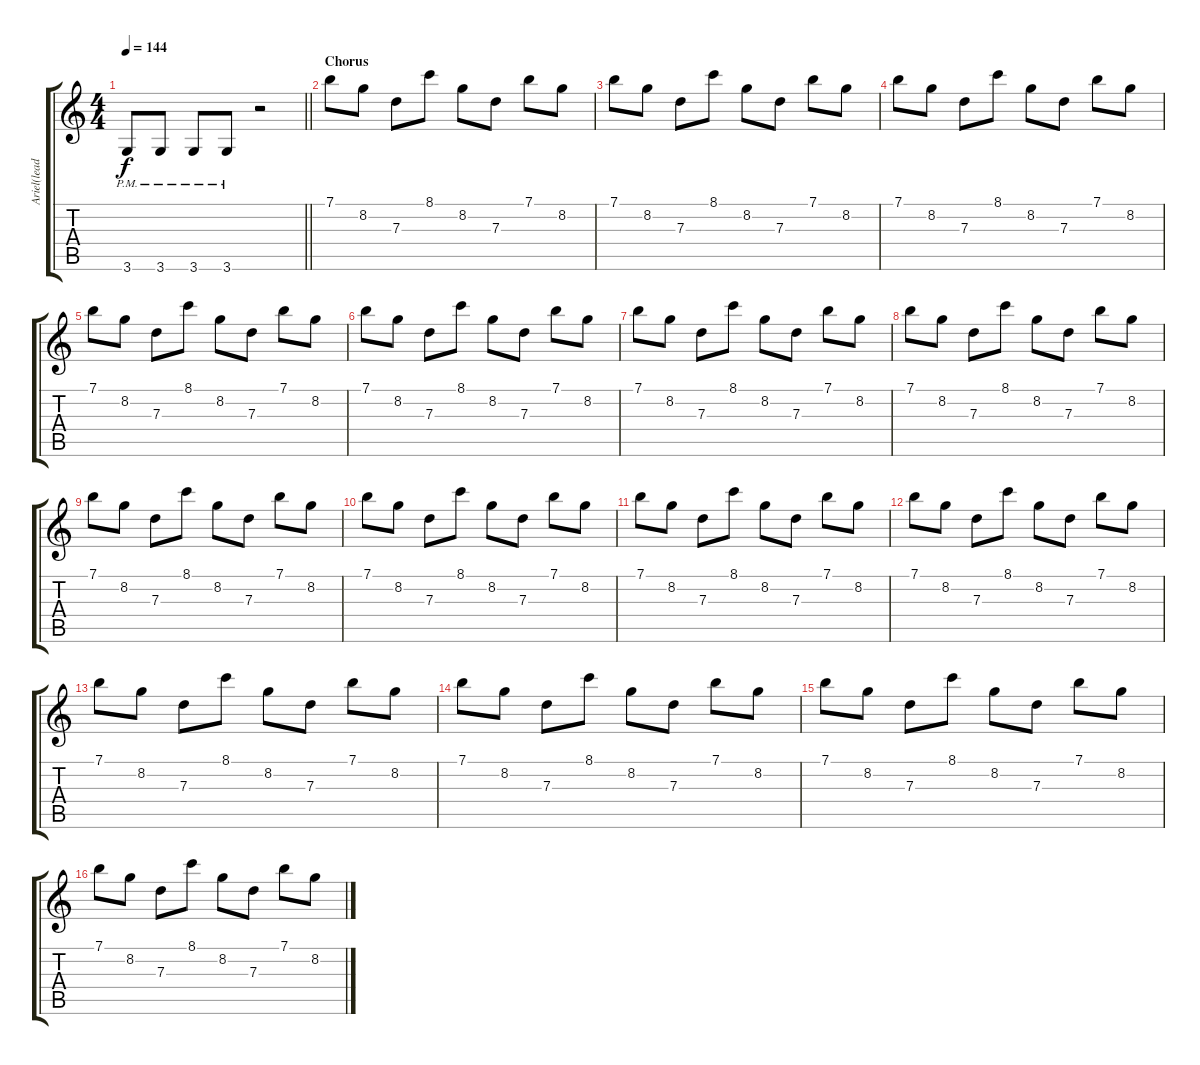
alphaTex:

\track ("Ariel(lead guitar)" "Ariel(lead") {instrument distortionguitar}
\staff {score tabs}
\tuning (E4 B3 G3 D3 A2 E2) {hide}
\ts (4 4)
\tempo 144
\clef g2
\barLineRight lightlight
\ks c
3.6{pm}.8{dy f} 3.6{pm}.8 3.6{pm}.8 3.6{pm}.8 r.2 |
\section ("" "Chorus")
7.1.8 8.2.8 7.3.8 8.1.8 8.2.8 7.3.8 7.1.8 8.2.8 |
7.1.8 8.2.8 7.3.8 8.1.8 8.2.8 7.3.8 7.1.8 8.2.8 |
7.1.8 8.2.8 7.3.8 8.1.8 8.2.8 7.3.8 7.1.8 8.2.8 |
7.1.8 8.2.8 7.3.8 8.1.8 8.2.8 7.3.8 7.1.8 8.2.8 |
7.1.8 8.2.8 7.3.8 8.1.8 8.2.8 7.3.8 7.1.8 8.2.8 |
7.1.8 8.2.8 7.3.8 8.1.8 8.2.8 7.3.8 7.1.8 8.2.8 |
7.1.8 8.2.8 7.3.8 8.1.8 8.2.8 7.3.8 7.1.8 8.2.8 |
7.1.8 8.2.8 7.3.8 8.1.8 8.2.8 7.3.8 7.1.8 8.2.8 |
7.1.8 8.2.8 7.3.8 8.1.8 8.2.8 7.3.8 7.1.8 8.2.8 |
7.1.8 8.2.8 7.3.8 8.1.8 8.2.8 7.3.8 7.1.8 8.2.8 |
7.1.8 8.2.8 7.3.8 8.1.8 8.2.8 7.3.8 7.1.8 8.2.8 |
7.1.8 8.2.8 7.3.8 8.1.8 8.2.8 7.3.8 7.1.8 8.2.8 |
7.1.8 8.2.8 7.3.8 8.1.8 8.2.8 7.3.8 7.1.8 8.2.8 |
7.1.8 8.2.8 7.3.8 8.1.8 8.2.8 7.3.8 7.1.8 8.2.8 |
7.1.8 8.2.8 7.3.8 8.1.8 8.2.8 7.3.8 7.1.8 8.2.8
